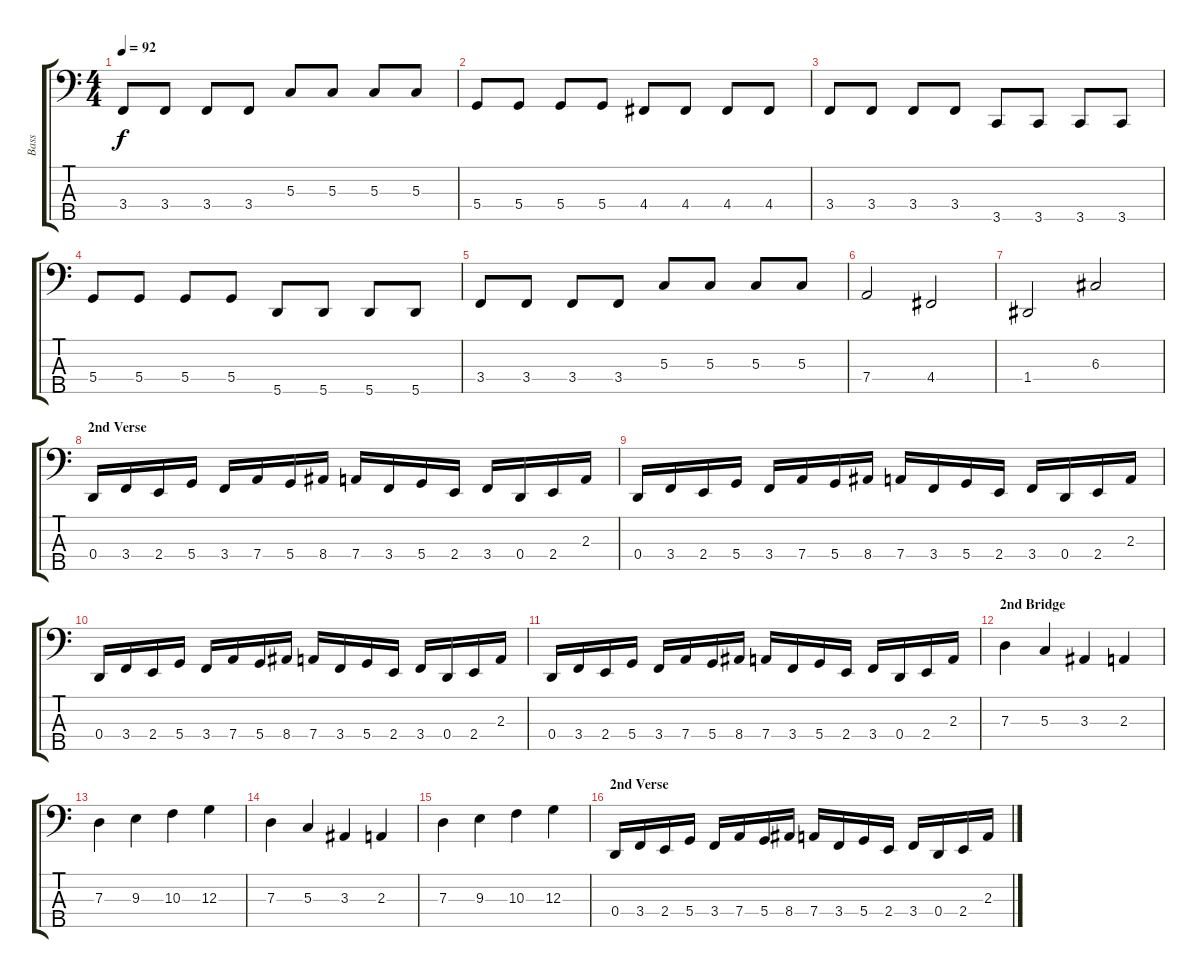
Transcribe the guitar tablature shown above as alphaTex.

\track ("Bass" "Bass") {instrument electricbasspick}
\staff {score tabs}
\tuning (F2 C2 G1 D1 A0) {hide}
\ts (4 4)
\tempo 92
\clef f4
\ks c
3.4.8{dy f} 3.4.8 3.4.8 3.4.8 5.3.8 5.3.8 5.3.8 5.3.8 |
5.4.8 5.4.8 5.4.8 5.4.8 4.4.8 4.4.8 4.4.8 4.4.8 |
3.4.8 3.4.8 3.4.8 3.4.8 3.5.8 3.5.8 3.5.8 3.5.8 |
5.4.8 5.4.8 5.4.8 5.4.8 5.5.8 5.5.8 5.5.8 5.5.8 |
3.4.8 3.4.8 3.4.8 3.4.8 5.3.8 5.3.8 5.3.8 5.3.8 |
7.4.2 4.4.2 |
1.4.2 6.3.2 |
\section ("" "2nd Verse")
0.4.16 3.4.16 2.4.16 5.4.16 3.4.16 7.4.16 5.4.16 8.4.16 7.4.16 3.4.16 5.4.16 2.4.16 3.4.16 0.4.16 2.4.16 2.3.16 |
0.4.16 3.4.16 2.4.16 5.4.16 3.4.16 7.4.16 5.4.16 8.4.16 7.4.16 3.4.16 5.4.16 2.4.16 3.4.16 0.4.16 2.4.16 2.3.16 |
0.4.16 3.4.16 2.4.16 5.4.16 3.4.16 7.4.16 5.4.16 8.4.16 7.4.16 3.4.16 5.4.16 2.4.16 3.4.16 0.4.16 2.4.16 2.3.16 |
0.4.16 3.4.16 2.4.16 5.4.16 3.4.16 7.4.16 5.4.16 8.4.16 7.4.16 3.4.16 5.4.16 2.4.16 3.4.16 0.4.16 2.4.16 2.3.16 |
\section ("" "2nd Bridge")
7.3.4 5.3.4 3.3.4 2.3.4 |
7.3.4 9.3.4 10.3.4 12.3.4 |
7.3.4 5.3.4 3.3.4 2.3.4 |
7.3.4 9.3.4 10.3.4 12.3.4 |
\section ("" "2nd Verse")
0.4.16 3.4.16 2.4.16 5.4.16 3.4.16 7.4.16 5.4.16 8.4.16 7.4.16 3.4.16 5.4.16 2.4.16 3.4.16 0.4.16 2.4.16 2.3.16
